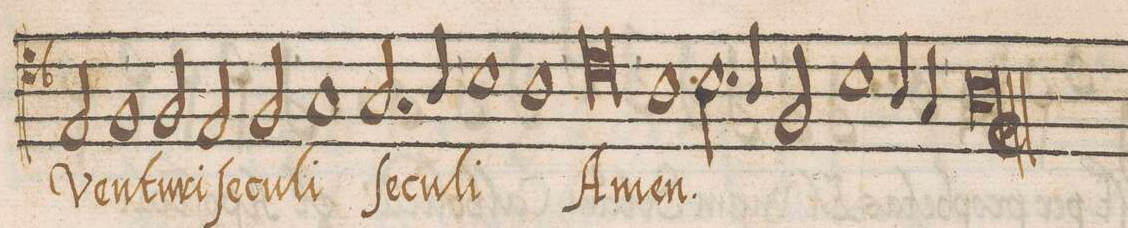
**kern	**text
*I"ALTVS	*
*clefC4	*
*k[b-]	*
*met()	*
*M2/1	*
2E/	ven-
1F	-tu-
=168-	=168-
2F/	-ri
2E/	ſe-
2F/	-cu-
=169-	=169-
1G	-li
2.G/	ſe-
4A/	-cu-
=170-	=170-
1B-	-li
1A	.
=171-	=171-
0c	A-
=172-	=172-
1A	-men.
2.B-\	.
4A/	.
=173-	=173-
2F/	.
1B-	.
4A/	.
4G/	.
=174-	=174-
0A;<l	.
==	==
*-	*-
